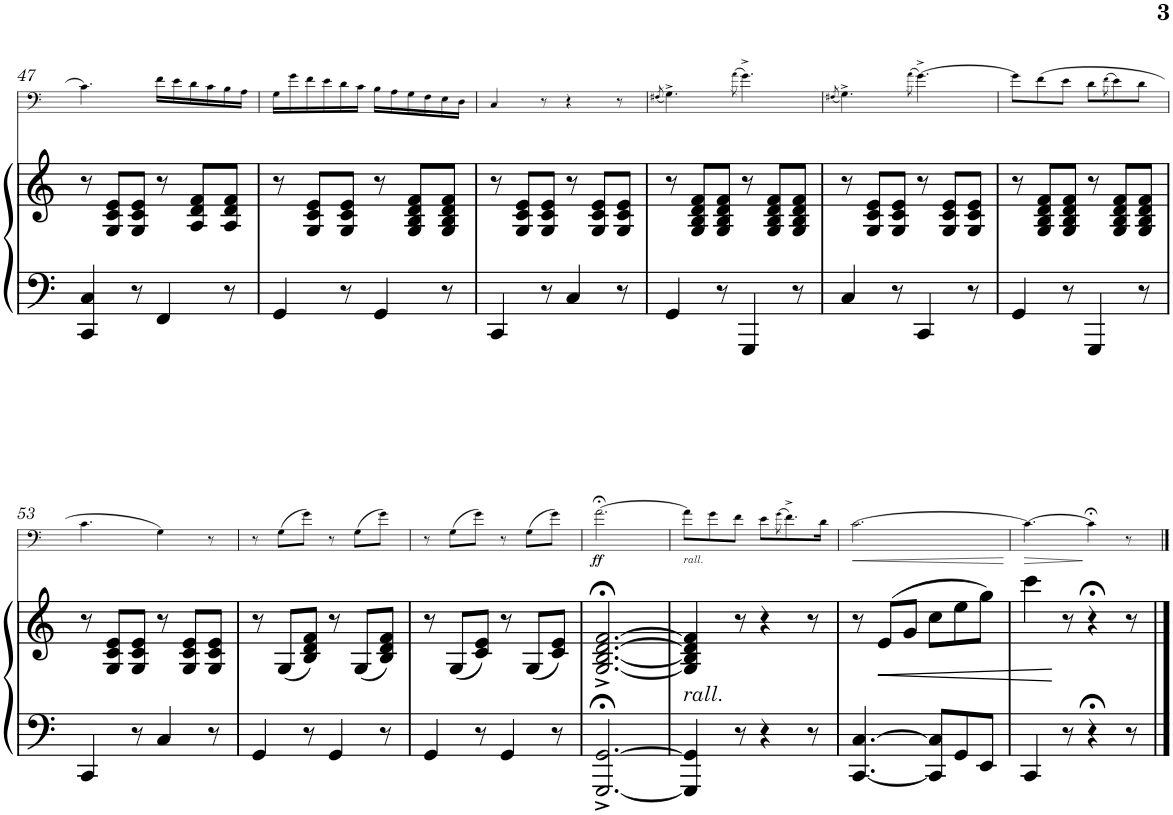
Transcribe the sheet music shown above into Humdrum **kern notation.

**kern	**kern	**dynam	**kern	**dynam
*part2	*part2	*part2	*part1	*part1
*staff3	*staff2	*staff2/3	*staff1	*staff1
*I"Piano	*	*	*I"Trombone	*
*I'Pno	*	*	*I'Trb	*
!!LO:PB:g=z
*clefF4	*clefG2	*	*clefF4	*
*k[]	*k[]	*	*k[]	*
*M6/8	*M6/8	*	*M6/8	*
=47	=47	=47	=47	=47
4CC/ 4C/	8r	.	4.c\]	.
.	8G/ 8c/ 8e/L	.	.	.
8r	8G/ 8c/ 8e/J	.	.	.
4FF/	8r	.	16f\LL	.
.	.	.	16e\	.
.	8A/ 8d/ 8f/L	.	16d\	.
.	.	.	16c\	.
8r	8A/ 8d/ 8f/J	.	16B\	.
.	.	.	16A\JJ	.
=48	=48	=48	=48	=48
4GG/	8r	.	16G\LL	.
.	.	.	16g\	.
.	8G/ 8c/ 8e/L	.	16f\	.
.	.	.	16e\	.
8r	8G/ 8c/ 8e/J	.	16d\	.
.	.	.	16c\JJ	.
4GG/	8r	.	16B\LL	.
.	.	.	16A\	.
.	8G/ 8B/ 8d/ 8f/L	.	16G\	.
.	.	.	16F\	.
8r	8G/ 8B/ 8d/ 8f/J	.	16E\	.
.	.	.	16D\JJ	.
=49	=49	=49	=49	=49
4CC/	8r	.	4C/	.
.	8G/ 8c/ 8e/L	.	.	.
8r	8G/ 8c/ 8e/J	.	8r	.
4C/	8r	.	4r	.
.	8G/ 8c/ 8e/L	.	.	.
8r	8G/ 8c/ 8e/J	.	8r	.
=50	=50	=50	=50	=50
.	.	.	(8qF#X/	.
4GG/	8r	.	4.G^\)	.
.	8G/ 8B/ 8d/ 8f/L	.	.	.
8r	8G/ 8B/ 8d/ 8f/J	.	.	.
.	.	.	(8qa\	.
4GGG/	8r	.	4.g^\)	.
.	8G/ 8B/ 8d/ 8f/L	.	.	.
8r	8G/ 8B/ 8d/ 8f/J	.	.	.
=51	=51	=51	=51	=51
.	.	.	(8qF#X/	.
4C/	8r	.	4.G^\)	.
.	8G/ 8c/ 8e/L	.	.	.
8r	8G/ 8c/ 8e/J	.	.	.
.	.	.	(8qa\	.
4CC/	8r	.	[>4.g^\)	.
.	8G/ 8c/ 8e/L	.	.	.
8r	8G/ 8c/ 8e/J	.	.	.
=52	=52	=52	=52	=52
4GG/	8r	.	8g\L]	.
.	8G/ 8B/ 8d/ 8f/L	.	(8f\	.
8r	8G/ 8B/ 8d/ 8f/J	.	8e\J	.
4GGG/	8r	.	8d\L	.
.	.	.	(8qf\	.
.	8G/ 8B/ 8d/ 8f/L	.	8e\)	.
8r	8G/ 8B/ 8d/ 8f/J	.	8d\J	.
!!LO:LB:g=z
=53	=53	=53	=53	=53
4CC/	8r	.	4.c\	.
.	8G/ 8c/ 8e/L	.	.	.
8r	8G/ 8c/ 8e/J	.	.	.
4C/	8r	.	4G\)	.
.	8G/ 8c/ 8e/L	.	.	.
8r	8G/ 8c/ 8e/J	.	8r	.
=54	=54	=54	=54	=54
4GG/	8r	.	8r	.
.	(8G/L	.	(>8G\L	.
8r	8B/ 8d/ 8f/J)	.	8g\J)	.
4GG/	8r	.	8r	.
.	(8G/L	.	(>8G\L	.
8r	8B/ 8d/ 8f/J)	.	8g\J)	.
=55	=55	=55	=55	=55
4GG/	8r	.	8r	.
.	(8G/L	.	(>8G\L	.
8r	8c/ 8e/J)	.	8g\J)	.
4GG/	8r	.	8r	.
.	(8G/L	.	(>8G\L	.
8r	8c/ 8e/J)	.	8g\J)	.
=56	=56	=56	=56	=56
!	!	!	!	!LO:DY:b
[2.GGG/;<^ [2.GG/;<^	[2.G/;<^ [2.B/;<^ [>2.d/;<^ [2.f/;<^	.	[>2.a;<\	ff
=57	=57	=57	=57	=57
!	!	!	!LO:TX:b:i:t=rall.	!
!	!LO:TX:b:i:t=rall.	!	!	!
4GGG/] 4GG/]	4G/] 4B/] 4d/] 4f/]	.	8a\L]	.
.	.	.	8g\	.
8r	8r	.	8f\J	.
4r	4r	.	8e\L	.
.	.	.	(8qg\	.
.	.	.	8.f^\)	.
8r	8r	.	.	.
.	.	.	16d\Jk	.
=58	=58	=58	=58	=58
!	!	!	!	!LO:HP:b
[4.CC/ [4.C/	8r	.	[2.c\	<
!	!	!LO:HP:b	!	!
.	(8e/L	<	.	.
.	8g/J	.	.	.
8CC/] 8C/]L	8cc\L	.	.	.
8GG/	8ee\	.	.	.
8EE/J	8gg\J)	.	.	.
.	.	.	.	[
=59	=59	=59	=59	=59
!	!	!	!	!LO:HP:b
4CC/	4ccc\	.	4.c\_	>
8r	8r	[	.	.
4r;<	4r;<	.	4c;<\]	]
8r	8r	.	8r	.
==	==	==	==	==
*-	*-	*-	*-	*-
